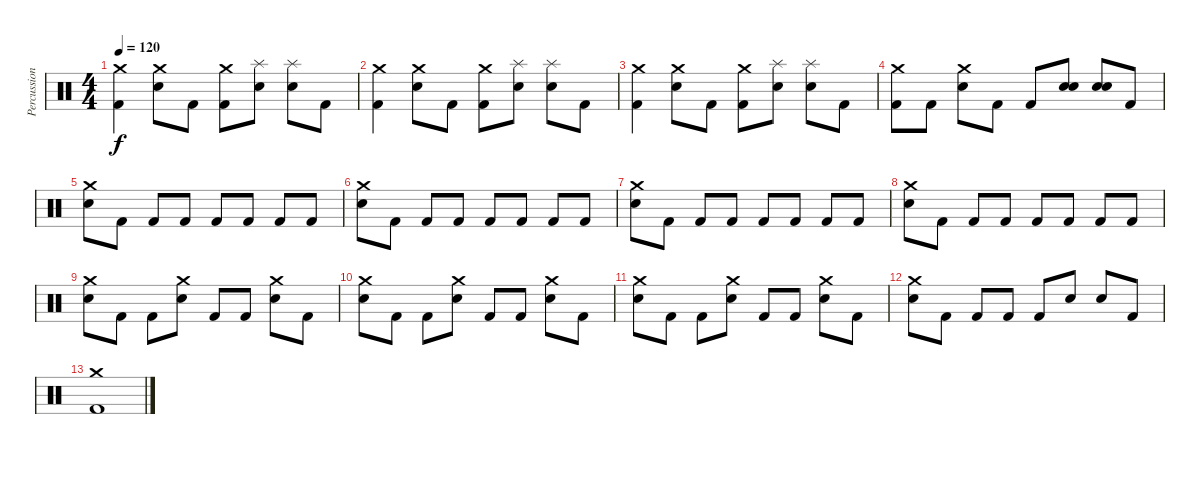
\track ("Percussions" "Percussion") {instrument percussion}
\staff {score}
\articulation defaults
\ts (4 4)
\tempo 120
\clef neutral
\ks c
("Crash medium (hit)" "Kick (hit) 2").4{dy f} ("Crash medium (hit)" "Electric Snare (hit)").8 "Kick (hit) 2".8 ("Crash medium (hit)" "Kick (hit) 2").8 ("Splash (hit)" "Electric Snare (hit)").8 ("Splash (hit)" "Electric Snare (hit)").8 "Kick (hit) 2".8 |
("Crash medium (hit)" "Kick (hit) 2").4 ("Crash medium (hit)" "Electric Snare (hit)").8 "Kick (hit) 2".8 ("Crash medium (hit)" "Kick (hit) 2").8 ("Splash (hit)" "Electric Snare (hit)").8 ("Splash (hit)" "Electric Snare (hit)").8 "Kick (hit) 2".8 |
("Crash medium (hit)" "Kick (hit) 2").4 ("Crash medium (hit)" "Electric Snare (hit)").8 "Kick (hit) 2".8 ("Crash medium (hit)" "Kick (hit) 2").8 ("Splash (hit)" "Electric Snare (hit)").8 ("Splash (hit)" "Electric Snare (hit)").8 "Kick (hit) 2".8 |
("Crash medium (hit)" "Kick (hit) 2").8 "Kick (hit) 2".8 ("Crash medium (hit)" "Electric Snare (hit)").8 "Kick (hit) 2".8 "Kick (hit) 2".8 ("Electric Snare (hit)" "Electric Snare (hit)").8 ("Electric Snare (hit)" "Electric Snare (hit)").8 "Kick (hit) 2".8 |
("Crash medium (hit)" "Electric Snare (hit)").8 "Kick (hit) 2".8 "Kick (hit) 2".8 "Kick (hit) 2".8 "Kick (hit) 2".8 "Kick (hit) 2".8 "Kick (hit) 2".8 "Kick (hit) 2".8 |
("Crash medium (hit)" "Electric Snare (hit)").8 "Kick (hit) 2".8 "Kick (hit) 2".8 "Kick (hit) 2".8 "Kick (hit) 2".8 "Kick (hit) 2".8 "Kick (hit) 2".8 "Kick (hit) 2".8 |
("Crash medium (hit)" "Electric Snare (hit)").8 "Kick (hit) 2".8 "Kick (hit) 2".8 "Kick (hit) 2".8 "Kick (hit) 2".8 "Kick (hit) 2".8 "Kick (hit) 2".8 "Kick (hit) 2".8 |
("Crash medium (hit)" "Electric Snare (hit)").8 "Kick (hit) 2".8 "Kick (hit) 2".8 "Kick (hit) 2".8 "Kick (hit) 2".8 "Kick (hit) 2".8 "Kick (hit) 2".8 "Kick (hit) 2".8 |
("Crash medium (hit)" "Electric Snare (hit)").8 "Kick (hit) 2".8 "Kick (hit) 2".8 ("Crash medium (hit)" "Electric Snare (hit)").8 "Kick (hit) 2".8 "Kick (hit) 2".8 ("Crash medium (hit)" "Electric Snare (hit)").8 "Kick (hit) 2".8 |
("Crash medium (hit)" "Electric Snare (hit)").8 "Kick (hit) 2".8 "Kick (hit) 2".8 ("Crash medium (hit)" "Electric Snare (hit)").8 "Kick (hit) 2".8 "Kick (hit) 2".8 ("Crash medium (hit)" "Electric Snare (hit)").8 "Kick (hit) 2".8 |
("Crash medium (hit)" "Electric Snare (hit)").8 "Kick (hit) 2".8 "Kick (hit) 2".8 ("Crash medium (hit)" "Electric Snare (hit)").8 "Kick (hit) 2".8 "Kick (hit) 2".8 ("Crash medium (hit)" "Electric Snare (hit)").8 "Kick (hit) 2".8 |
("Crash medium (hit)" "Electric Snare (hit)").8 "Kick (hit) 2".8 "Kick (hit) 2".8 "Kick (hit) 2".8 "Kick (hit) 2".8 "Electric Snare (hit)".8 "Electric Snare (hit)".8 "Kick (hit) 2".8 |
("Crash medium (hit)" "Kick (hit) 2").1
